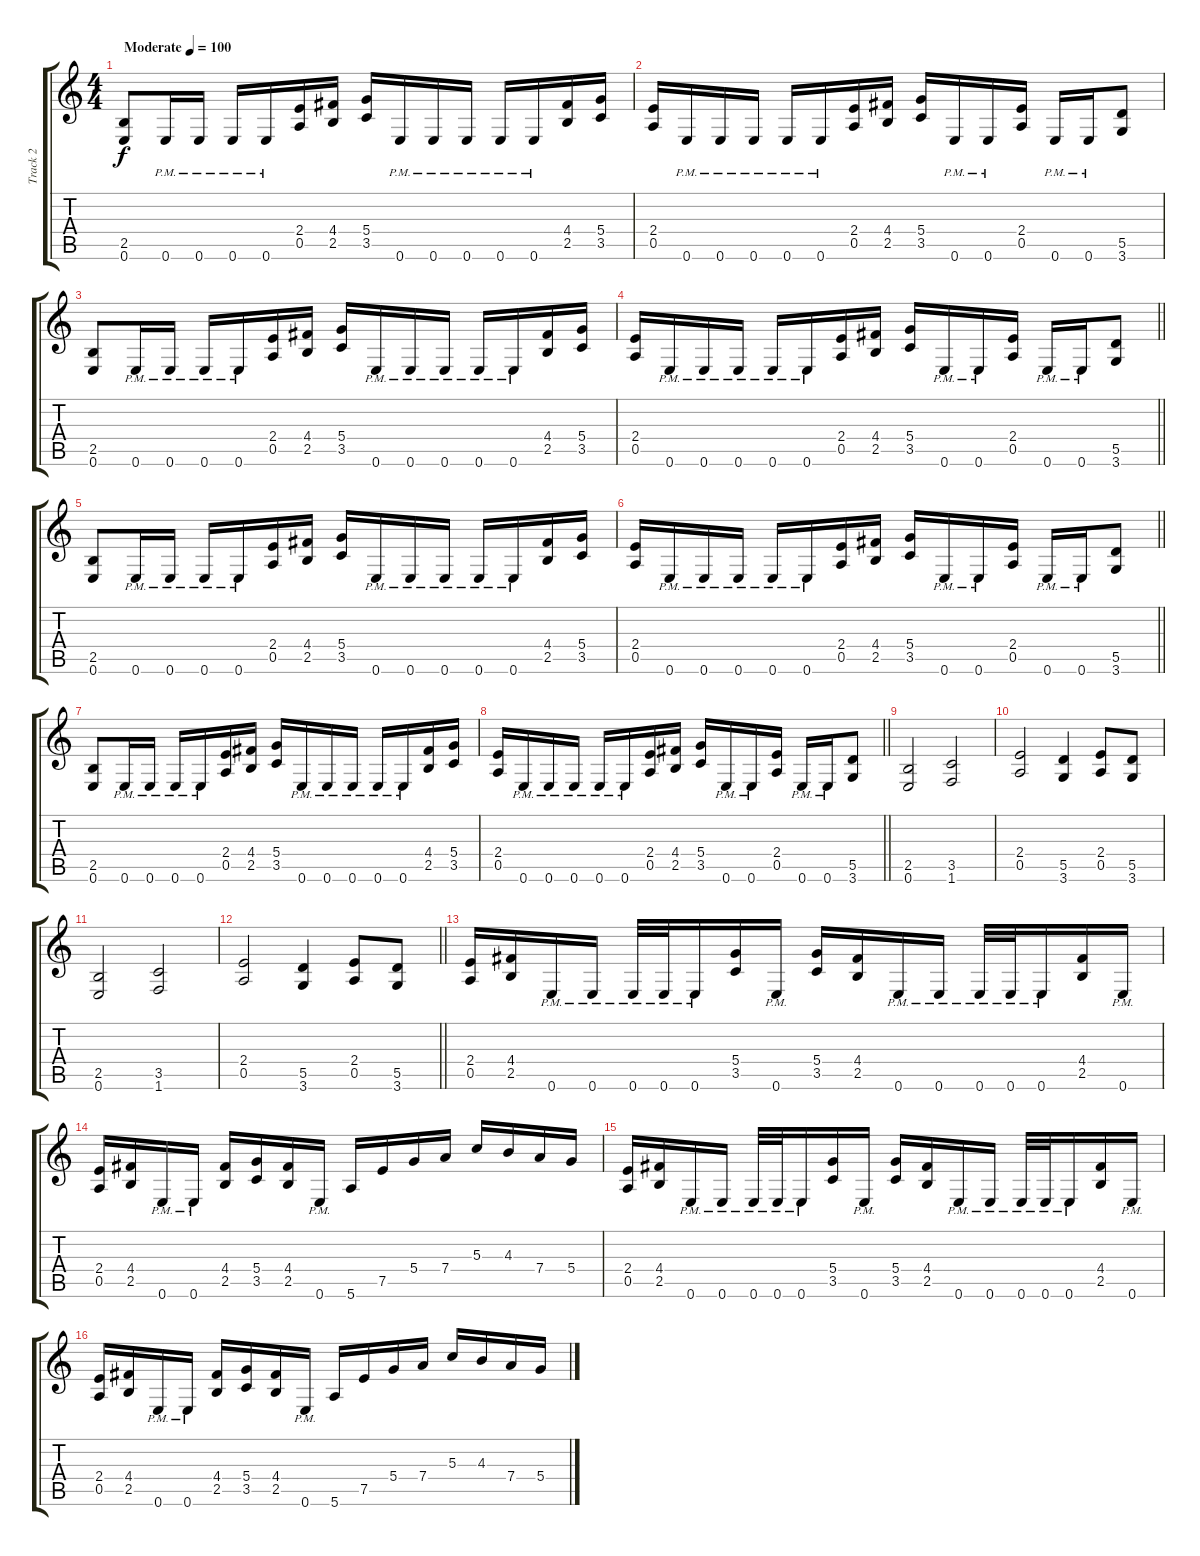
\track ("Track 2" "Track 2") {instrument distortionguitar}
\staff {score tabs}
\tuning (E4 B3 G3 D3 A2 E2) {hide}
\ts (4 4)
\section ("" "")
\tempo (100 "Moderate")
\clef g2
\ks c
(2.5 0.6).8{dy f instrument distortionguitar} 0.6{pm}.16 0.6{pm}.16 0.6{pm}.16 0.6{pm}.16 (2.4 0.5).16 (4.4 2.5).16 (5.4 3.5).16 0.6{pm}.16 0.6{pm}.16 0.6{pm}.16 0.6{pm}.16 0.6{pm}.16 (4.4 2.5).16 (5.4 3.5).16 |
(2.4 0.5).16 0.6{pm}.16 0.6{pm}.16 0.6{pm}.16 0.6{pm}.16 0.6{pm}.16 (2.4 0.5).16 (4.4 2.5).16 (5.4 3.5).16 0.6{pm}.16 0.6{pm}.16 (2.4 0.5).16 0.6{pm}.16 0.6{pm}.16 (5.5 3.6).8 |
(2.5 0.6).8 0.6{pm}.16 0.6{pm}.16 0.6{pm}.16 0.6{pm}.16 (2.4 0.5).16 (4.4 2.5).16 (5.4 3.5).16 0.6{pm}.16 0.6{pm}.16 0.6{pm}.16 0.6{pm}.16 0.6{pm}.16 (4.4 2.5).16 (5.4 3.5).16 |
\barLineRight lightlight
(2.4 0.5).16 0.6{pm}.16 0.6{pm}.16 0.6{pm}.16 0.6{pm}.16 0.6{pm}.16 (2.4 0.5).16 (4.4 2.5).16 (5.4 3.5).16 0.6{pm}.16 0.6{pm}.16 (2.4 0.5).16 0.6{pm}.16 0.6{pm}.16 (5.5 3.6).8 |
\section ("" "")
(2.5 0.6).8 0.6{pm}.16 0.6{pm}.16 0.6{pm}.16 0.6{pm}.16 (2.4 0.5).16 (4.4 2.5).16 (5.4 3.5).16 0.6{pm}.16 0.6{pm}.16 0.6{pm}.16 0.6{pm}.16 0.6{pm}.16 (4.4 2.5).16 (5.4 3.5).16 |
\barLineRight lightlight
(2.4 0.5).16 0.6{pm}.16 0.6{pm}.16 0.6{pm}.16 0.6{pm}.16 0.6{pm}.16 (2.4 0.5).16 (4.4 2.5).16 (5.4 3.5).16 0.6{pm}.16 0.6{pm}.16 (2.4 0.5).16 0.6{pm}.16 0.6{pm}.16 (5.5 3.6).8 |
(2.5 0.6).8 0.6{pm}.16 0.6{pm}.16 0.6{pm}.16 0.6{pm}.16 (2.4 0.5).16 (4.4 2.5).16 (5.4 3.5).16 0.6{pm}.16 0.6{pm}.16 0.6{pm}.16 0.6{pm}.16 0.6{pm}.16 (4.4 2.5).16 (5.4 3.5).16 |
\barLineRight lightlight
(2.4 0.5).16 0.6{pm}.16 0.6{pm}.16 0.6{pm}.16 0.6{pm}.16 0.6{pm}.16 (2.4 0.5).16 (4.4 2.5).16 (5.4 3.5).16 0.6{pm}.16 0.6{pm}.16 (2.4 0.5).16 0.6{pm}.16 0.6{pm}.16 (5.5 3.6).8 |
\section ("" "")
(2.5 0.6).2 (3.5 1.6).2 |
(2.4 0.5).2 (5.5 3.6).4 (2.4 0.5).8 (5.5 3.6).8 |
(2.5 0.6).2 (3.5 1.6).2 |
\barLineRight lightlight
(2.4 0.5).2 (5.5 3.6).4 (2.4 0.5).8 (5.5 3.6).8 |
\section ("" "")
(2.4 0.5).16 (4.4 2.5).16 0.6{pm}.16 0.6{pm}.16 0.6{pm}.32 0.6{pm}.32 0.6{pm}.16 (5.4 3.5).16 0.6{pm}.16 (5.4 3.5).16 (4.4 2.5).16 0.6{pm}.16 0.6{pm}.16 0.6{pm}.32 0.6{pm}.32 0.6{pm}.16 (4.4 2.5).16 0.6{pm}.16 |
(2.4 0.5).16 (4.4 2.5).16 0.6{pm}.16 0.6{pm}.16 (4.4 2.5).16 (5.4 3.5).16 (4.4 2.5).16 0.6{pm}.16 5.6.16 7.5.16 5.4.16 7.4.16 5.3.16 4.3.16 7.4.16 5.4.16 |
(2.4 0.5).16 (4.4 2.5).16 0.6{pm}.16 0.6{pm}.16 0.6{pm}.32 0.6{pm}.32 0.6{pm}.16 (5.4 3.5).16 0.6{pm}.16 (5.4 3.5).16 (4.4 2.5).16 0.6{pm}.16 0.6{pm}.16 0.6{pm}.32 0.6{pm}.32 0.6{pm}.16 (4.4 2.5).16 0.6{pm}.16 |
(2.4 0.5).16 (4.4 2.5).16 0.6{pm}.16 0.6{pm}.16 (4.4 2.5).16 (5.4 3.5).16 (4.4 2.5).16 0.6{pm}.16 5.6.16 7.5.16 5.4.16 7.4.16 5.3.16 4.3.16 7.4.16 5.4.16
